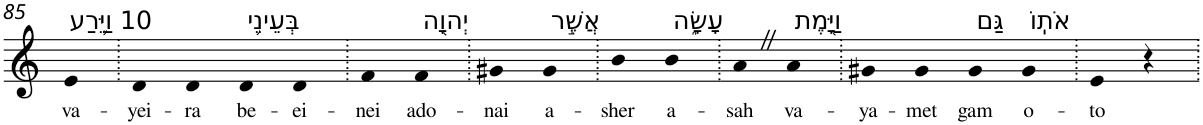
**kern	**text
*part1	*part1
*staff1	*staff1
*I"Piano	*
*I'Pno	*
!!LO:PB:g=z
*clefG2	*
*k[]	*
=85	=85
!LO:TX:a:t=10 וַיֵּ֛רַע	!
!	!LO:LY:b
4e	va-
=86.	=86.
!	!LO:LY:b
4d	-yei-
!	!LO:LY:b
4d	-ra
!LO:TX:a:t=בְּעֵינֵ֥י	!
!	!LO:LY:b
4d	be-
!	!LO:LY:b
4d	-ei-
=87.	=87.
!	!LO:LY:b
4f	-nei
!LO:TX:a:t=יְהוָ֖ה	!
!	!LO:LY:b
4f	ado-
=88.	=88.
!	!LO:LY:b
4g#X	-nai
!LO:TX:a:t=אֲשֶׁ֣ר	!
!	!LO:LY:b
4g#	a-
=89.	=89.
!	!LO:LY:b
4b	-sher
!LO:TX:a:t=עָשָׂ֑ה	!
!	!LO:LY:b
4b	a-
=90.	=90.
!	!LO:LY:b
4aZ	-sah
!LO:TX:a:t=וַיָּ֖מֶת	!
!	!LO:LY:b
4a	va-
=91.	=91.
!	!LO:LY:b
4g#X	-ya-
!	!LO:LY:b
4g#	-met
!LO:TX:a:t=גַּם	!
!	!LO:LY:b
4g#	gam
!LO:TX:a:t=אֹתֽוֹ	!
!	!LO:LY:b
4g#	o-
=92.	=92.
!	!LO:LY:b
4e	-to
4r	.
=.	=.
*-	*-
